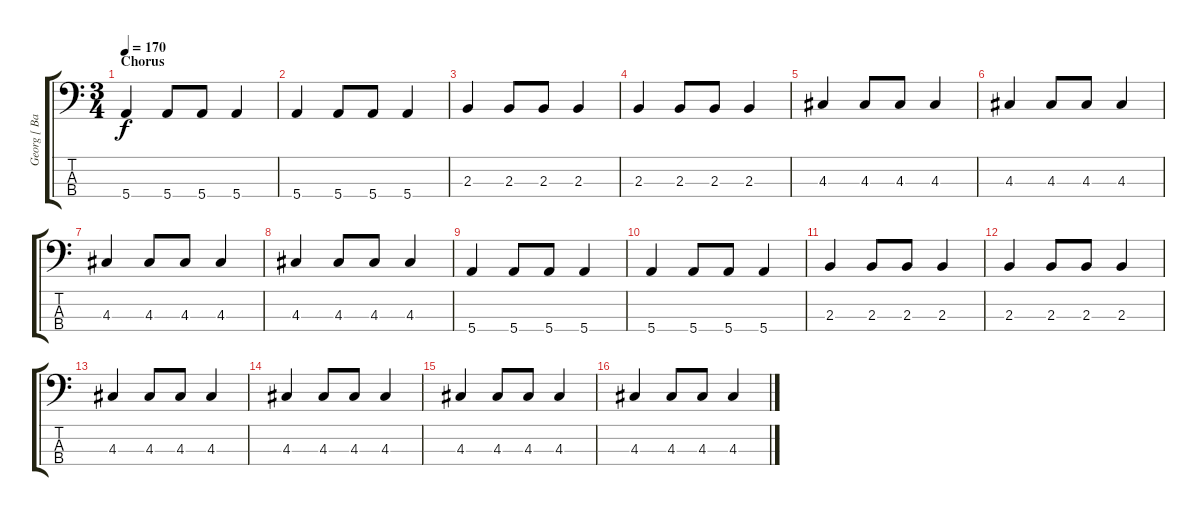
\track ("Georg [ Bass ]" "Georg [ Ba") {instrument electricbassfinger}
\staff {score tabs}
\tuning (G2 D2 A1 E1) {hide}
\ts (3 4)
\section ("" "Chorus")
\tempo 170
\clef f4
\ks c
5.4.4{dy f} 5.4.8 5.4.8 5.4.4 |
5.4.4 5.4.8 5.4.8 5.4.4 |
2.3.4 2.3.8 2.3.8 2.3.4 |
2.3.4 2.3.8 2.3.8 2.3.4 |
4.3.4 4.3.8 4.3.8 4.3.4 |
4.3.4 4.3.8 4.3.8 4.3.4 |
4.3.4 4.3.8 4.3.8 4.3.4 |
4.3.4 4.3.8 4.3.8 4.3.4 |
5.4.4 5.4.8 5.4.8 5.4.4 |
5.4.4 5.4.8 5.4.8 5.4.4 |
2.3.4 2.3.8 2.3.8 2.3.4 |
2.3.4 2.3.8 2.3.8 2.3.4 |
4.3.4 4.3.8 4.3.8 4.3.4 |
4.3.4 4.3.8 4.3.8 4.3.4 |
4.3.4 4.3.8 4.3.8 4.3.4 |
4.3.4 4.3.8 4.3.8 4.3.4
